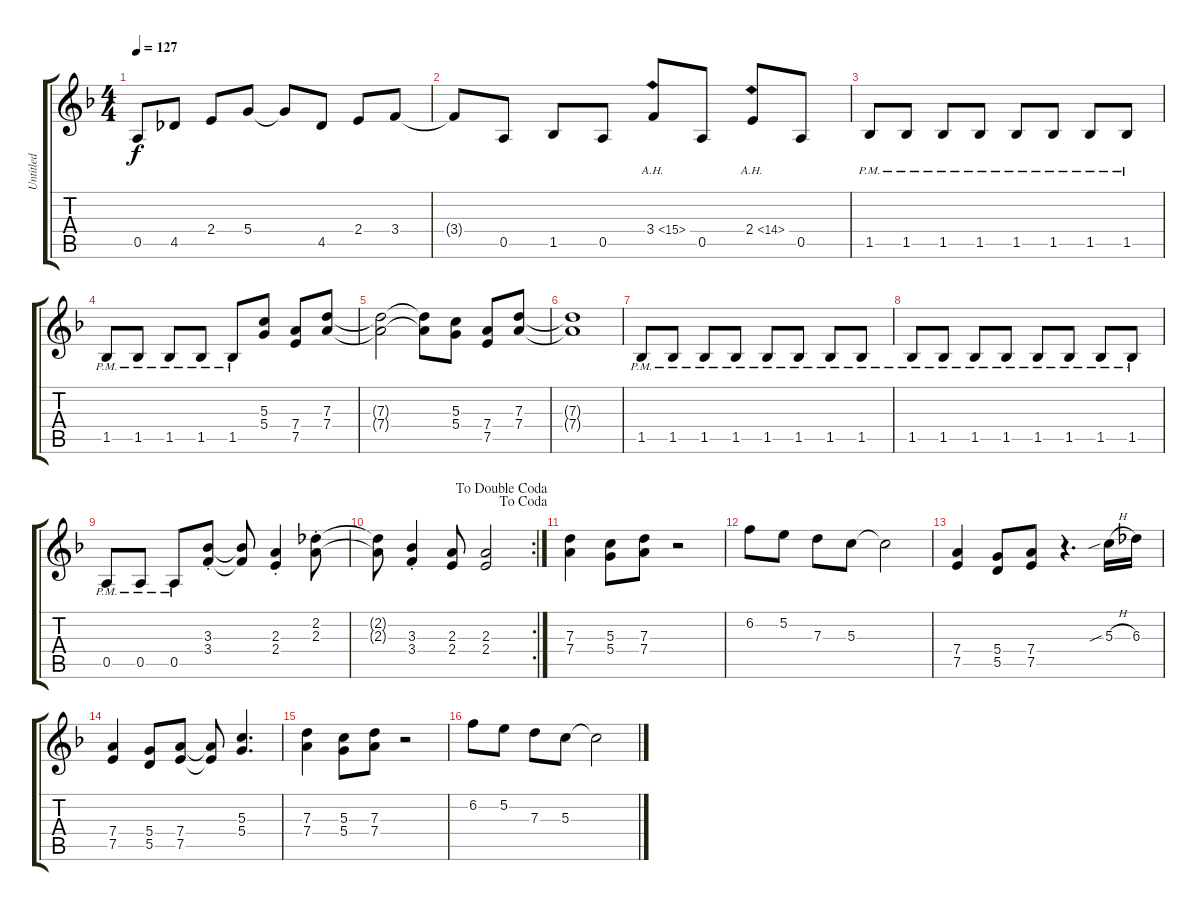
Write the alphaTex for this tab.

\track ("Untitled" "Untitled") {instrument distortionguitar}
\staff {score tabs}
\tuning (E4 B3 G3 D3 A2 E2) {hide}
\ts (4 4)
\tempo 127
\clef g2
\ks f
0.5.8{dy f} 4.5.8 2.4.8 5.4.8 5.4{t}.8 4.5.8 2.4.8 3.4.8 |
3.4{t}.8 0.5.8 1.5.8 0.5.8 3.4{ah 12}.8 0.5.8 2.4{ah 12}.8 0.5.8 |
1.5{pm}.8 1.5{pm}.8 1.5{pm}.8 1.5{pm}.8 1.5{pm}.8 1.5{pm}.8 1.5{pm}.8 1.5{pm}.8 |
1.5{pm}.8 1.5{pm}.8 1.5{pm}.8 1.5{pm}.8 1.5{pm}.8 (5.3 5.4).8 (7.4 7.5).8 (7.3 7.4).8 |
(7.3{t} 7.4{t}).2 (7.3{t} 7.4{t}).8 (5.3 5.4).8 (7.4 7.5).8 (7.3 7.4).8 |
(7.3{t} 7.4{t}).1 |
1.5{pm}.8 1.5{pm}.8 1.5{pm}.8 1.5{pm}.8 1.5{pm}.8 1.5{pm}.8 1.5{pm}.8 1.5{pm}.8 |
1.5{pm}.8 1.5{pm}.8 1.5{pm}.8 1.5{pm}.8 1.5{pm}.8 1.5{pm}.8 1.5{pm}.8 1.5{pm}.8 |
0.5{pm}.8 0.5{pm}.8 0.5{pm}.8 (3.3{st} 3.4{st}).8 (3.3{t} 3.4{t}).8 (2.3{st} 2.4{st}).4 (2.2{st} 2.3{st}).8 |
\rc 2
\jump dacoda
\jump dadoublecoda
(2.2{t} 2.3{t}).8 (3.3{st} 3.4{st}).4 (2.3 2.4).8 (2.3 2.4).2 |
(7.3 7.4).4 (5.3 5.4).8 (7.3 7.4).8 r.2 |
6.2.8 5.2.8 7.3.8 5.3.8 5.3{t}.2 |
(7.4 7.5).4 (5.4 5.5).8 (7.4 7.5).8 r.4{d} 5.3{sib h}.16 6.3.16 |
(7.4 7.5).4 (5.4 5.5).8 (7.4 7.5).8 (7.4{t} 7.5{t}).8 (5.3 5.4).4{d} |
(7.3 7.4).4 (5.3 5.4).8 (7.3 7.4).8 r.2 |
6.2.8 5.2.8 7.3.8 5.3.8 5.3{t}.2
